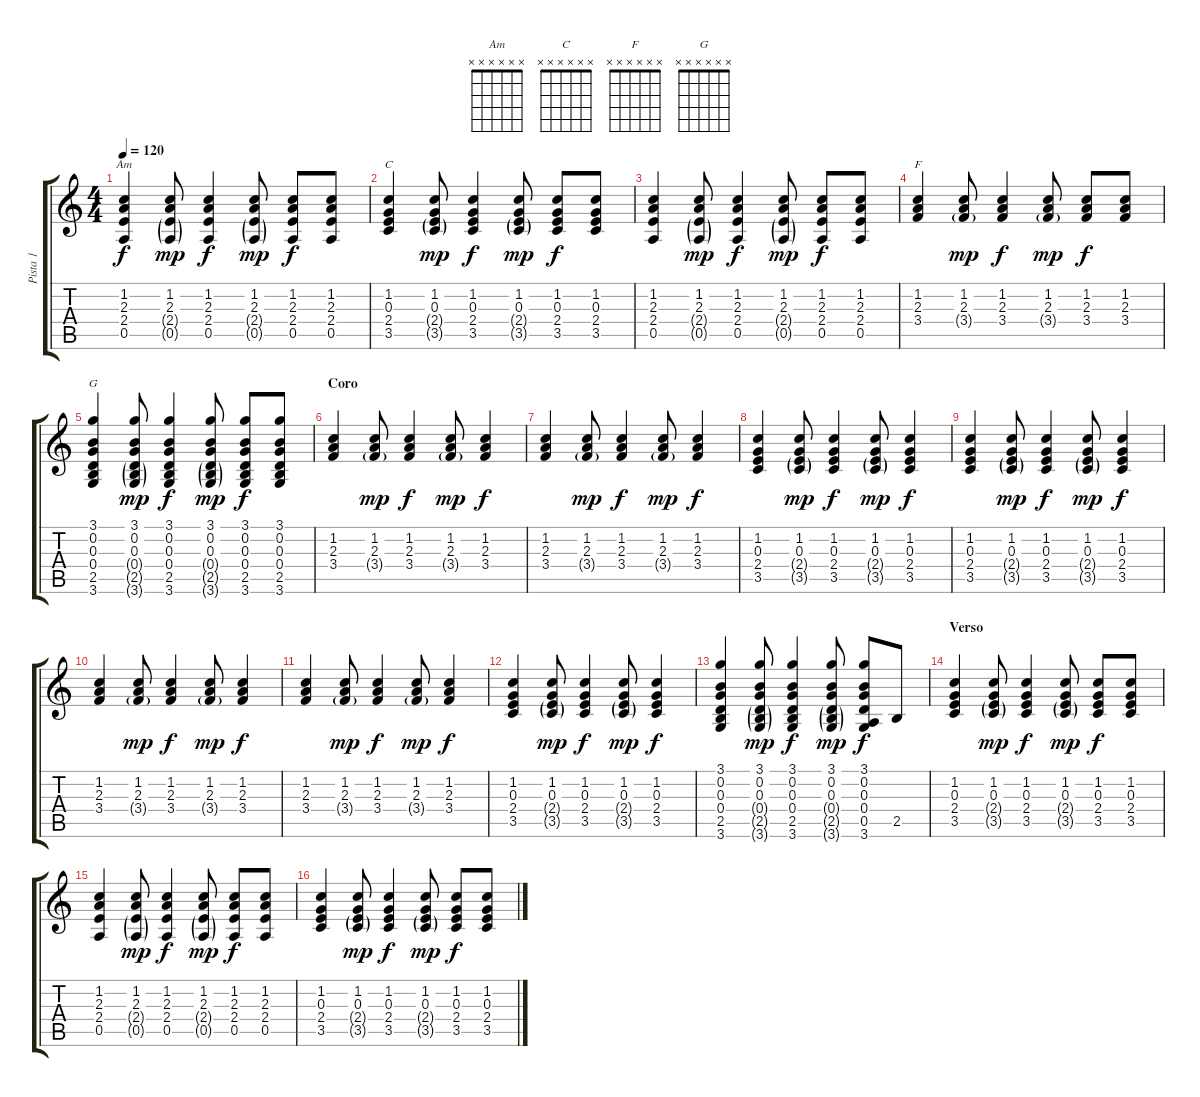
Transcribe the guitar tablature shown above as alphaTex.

\track ("Pista 1" "Pista 1") {instrument distortionguitar}
\staff {score tabs}
\tuning (E4 B3 G3 D3 A2 E2) {hide}
\chord ("Am" x x x x x x)
\chord ("C" x x x x x x)
\chord ("F" x x x x x x)
\chord ("G" x x x x x x)
\ts (4 4)
\tempo 120
\clef g2
\ks c
(1.2 2.3 2.4 0.5).4{ch "Am" dy f} (1.2 2.3 2.4{g} 0.5{g}).8{dy mp} (1.2 2.3 2.4 0.5).4{dy f} (1.2 2.3 2.4{g} 0.5{g}).8{dy mp} (1.2 2.3 2.4 0.5).8{dy f} (1.2 2.3 2.4 0.5).8 |
(1.2 0.3 2.4 3.5).4{ch "C"} (1.2 0.3 2.4{g} 3.5{g}).8{dy mp} (1.2 0.3 2.4 3.5).4{dy f} (1.2 0.3 2.4{g} 3.5{g}).8{dy mp} (1.2 0.3 2.4 3.5).8{dy f} (1.2 0.3 2.4 3.5).8 |
(1.2 2.3 2.4 0.5).4 (1.2 2.3 2.4{g} 0.5{g}).8{dy mp} (1.2 2.3 2.4 0.5).4{dy f} (1.2 2.3 2.4{g} 0.5{g}).8{dy mp} (1.2 2.3 2.4 0.5).8{dy f} (1.2 2.3 2.4 0.5).8 |
(1.2 2.3 3.4).4{ch "F"} (1.2 2.3 3.4{g}).8{dy mp} (1.2 2.3 3.4).4{dy f} (1.2 2.3 3.4{g}).8{dy mp} (1.2 2.3 3.4).8{dy f} (1.2 2.3 3.4).8 |
(3.1 0.2 0.3 0.4 2.5 3.6).4{ch "G"} (3.1 0.2 0.3 0.4{g} 2.5{g} 3.6{g}).8{dy mp} (3.1 0.2 0.3 0.4 2.5 3.6).4{dy f} (3.1 0.2 0.3 0.4{g} 2.5{g} 3.6{g}).8{dy mp} (3.1 0.2 0.3 0.4 2.5 3.6).8{dy f} (3.1 0.2 0.3 0.4 2.5 3.6).8 |
\section ("" "Coro")
(1.2 2.3 3.4).4 (1.2 2.3 3.4{g}).8{dy mp} (1.2 2.3 3.4).4{dy f} (1.2 2.3 3.4{g}).8{dy mp} (1.2 2.3 3.4).4{dy f} |
(1.2 2.3 3.4).4 (1.2 2.3 3.4{g}).8{dy mp} (1.2 2.3 3.4).4{dy f} (1.2 2.3 3.4{g}).8{dy mp} (1.2 2.3 3.4).4{dy f} |
(1.2 0.3 2.4 3.5).4 (1.2 0.3 2.4{g} 3.5{g}).8{dy mp} (1.2 0.3 2.4 3.5).4{dy f} (1.2 0.3 2.4{g} 3.5{g}).8{dy mp} (1.2 0.3 2.4 3.5).4{dy f} |
(1.2 0.3 2.4 3.5).4 (1.2 0.3 2.4{g} 3.5{g}).8{dy mp} (1.2 0.3 2.4 3.5).4{dy f} (1.2 0.3 2.4{g} 3.5{g}).8{dy mp} (1.2 0.3 2.4 3.5).4{dy f} |
(1.2 2.3 3.4).4 (1.2 2.3 3.4{g}).8{dy mp} (1.2 2.3 3.4).4{dy f} (1.2 2.3 3.4{g}).8{dy mp} (1.2 2.3 3.4).4{dy f} |
(1.2 2.3 3.4).4 (1.2 2.3 3.4{g}).8{dy mp} (1.2 2.3 3.4).4{dy f} (1.2 2.3 3.4{g}).8{dy mp} (1.2 2.3 3.4).4{dy f} |
(1.2 0.3 2.4 3.5).4 (1.2 0.3 2.4{g} 3.5{g}).8{dy mp} (1.2 0.3 2.4 3.5).4{dy f} (1.2 0.3 2.4{g} 3.5{g}).8{dy mp} (1.2 0.3 2.4 3.5).4{dy f} |
(3.1 0.2 0.3 0.4 2.5 3.6).4 (3.1 0.2 0.3 0.4{g} 2.5{g} 3.6{g}).8{dy mp} (3.1 0.2 0.3 0.4 2.5 3.6).4{dy f} (3.1 0.2 0.3 0.4{g} 2.5{g} 3.6{g}).8{dy mp} (3.1 0.2 0.3 0.4 0.5 3.6).8{dy f} 2.5.8 |
\section ("" "Verso")
(1.2 0.3 2.4 3.5).4 (1.2 0.3 2.4{g} 3.5{g}).8{dy mp} (1.2 0.3 2.4 3.5).4{dy f} (1.2 0.3 2.4{g} 3.5{g}).8{dy mp} (1.2 0.3 2.4 3.5).8{dy f} (1.2 0.3 2.4 3.5).8 |
(1.2 2.3 2.4 0.5).4 (1.2 2.3 2.4{g} 0.5{g}).8{dy mp} (1.2 2.3 2.4 0.5).4{dy f} (1.2 2.3 2.4{g} 0.5{g}).8{dy mp} (1.2 2.3 2.4 0.5).8{dy f} (1.2 2.3 2.4 0.5).8 |
(1.2 0.3 2.4 3.5).4 (1.2 0.3 2.4{g} 3.5{g}).8{dy mp} (1.2 0.3 2.4 3.5).4{dy f} (1.2 0.3 2.4{g} 3.5{g}).8{dy mp} (1.2 0.3 2.4 3.5).8{dy f} (1.2 0.3 2.4 3.5).8
